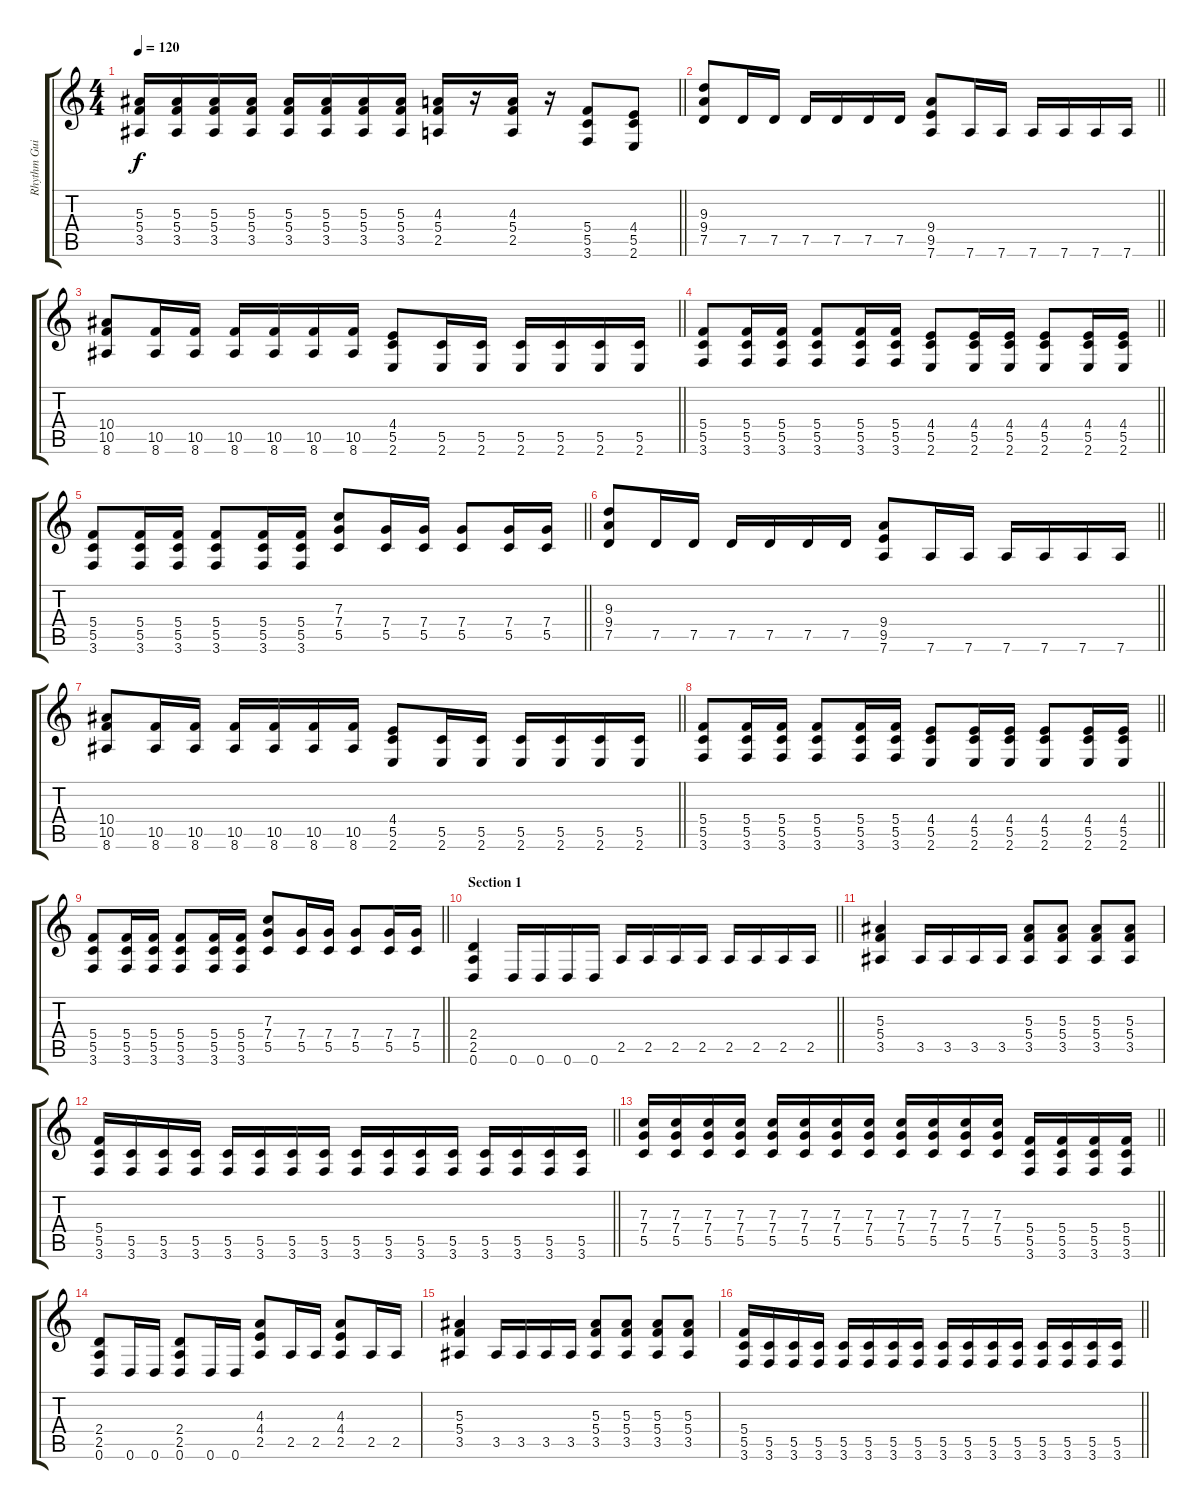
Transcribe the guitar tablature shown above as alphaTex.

\track ("Rhythm Guitar" "Rhythm Gui") {instrument distortionguitar}
\staff {score tabs}
\tuning (D4 A3 F3 C3 G2 D2) {hide}
\ts (4 4)
\tempo 120
\clef g2
\barLineRight lightlight
\ks c
(5.3 5.4 3.5).16{dy f} (5.3 5.4 3.5).16 (5.3 5.4 3.5).16 (5.3 5.4 3.5).16 (5.3 5.4 3.5).16 (5.3 5.4 3.5).16 (5.3 5.4 3.5).16 (5.3 5.4 3.5).16 (4.3 5.4 2.5).16 r.16 (4.3 5.4 2.5).16 r.16 (5.4 5.5 3.6).8 (4.4 5.5 2.6).8 |
\section ("" "")
\barLineRight lightlight
(9.3 9.4 7.5).8 7.5.16 7.5.16 7.5.16 7.5.16 7.5.16 7.5.16 (9.4 9.5 7.6).8 7.6.16 7.6.16 7.6.16 7.6.16 7.6.16 7.6.16 |
\barLineRight lightlight
(10.4 10.5 8.6).8 (10.5 8.6).16 (10.5 8.6).16 (10.5 8.6).16 (10.5 8.6).16 (10.5 8.6).16 (10.5 8.6).16 (4.4 5.5 2.6).8 (5.5 2.6).16 (5.5 2.6).16 (5.5 2.6).16 (5.5 2.6).16 (5.5 2.6).16 (5.5 2.6).16 |
\barLineRight lightlight
(5.4 5.5 3.6).8 (5.4 5.5 3.6).16 (5.4 5.5 3.6).16 (5.4 5.5 3.6).8 (5.4 5.5 3.6).16 (5.4 5.5 3.6).16 (4.4 5.5 2.6).8 (4.4 5.5 2.6).16 (4.4 5.5 2.6).16 (4.4 5.5 2.6).8 (4.4 5.5 2.6).16 (4.4 5.5 2.6).16 |
\barLineRight lightlight
(5.4 5.5 3.6).8 (5.4 5.5 3.6).16 (5.4 5.5 3.6).16 (5.4 5.5 3.6).8 (5.4 5.5 3.6).16 (5.4 5.5 3.6).16 (7.3 7.4 5.5).8 (7.4 5.5).16 (7.4 5.5).16 (7.4 5.5).8 (7.4 5.5).16 (7.4 5.5).16 |
\barLineRight lightlight
(9.3 9.4 7.5).8 7.5.16 7.5.16 7.5.16 7.5.16 7.5.16 7.5.16 (9.4 9.5 7.6).8 7.6.16 7.6.16 7.6.16 7.6.16 7.6.16 7.6.16 |
\barLineRight lightlight
(10.4 10.5 8.6).8 (10.5 8.6).16 (10.5 8.6).16 (10.5 8.6).16 (10.5 8.6).16 (10.5 8.6).16 (10.5 8.6).16 (4.4 5.5 2.6).8 (5.5 2.6).16 (5.5 2.6).16 (5.5 2.6).16 (5.5 2.6).16 (5.5 2.6).16 (5.5 2.6).16 |
\barLineRight lightlight
(5.4 5.5 3.6).8 (5.4 5.5 3.6).16 (5.4 5.5 3.6).16 (5.4 5.5 3.6).8 (5.4 5.5 3.6).16 (5.4 5.5 3.6).16 (4.4 5.5 2.6).8 (4.4 5.5 2.6).16 (4.4 5.5 2.6).16 (4.4 5.5 2.6).8 (4.4 5.5 2.6).16 (4.4 5.5 2.6).16 |
\barLineRight lightlight
(5.4 5.5 3.6).8 (5.4 5.5 3.6).16 (5.4 5.5 3.6).16 (5.4 5.5 3.6).8 (5.4 5.5 3.6).16 (5.4 5.5 3.6).16 (7.3 7.4 5.5).8 (7.4 5.5).16 (7.4 5.5).16 (7.4 5.5).8 (7.4 5.5).16 (7.4 5.5).16 |
\section ("" "Section 1")
\barLineRight lightlight
(2.4 2.5 0.6).4 0.6.16 0.6.16 0.6.16 0.6.16 2.5.16 2.5.16 2.5.16 2.5.16 2.5.16 2.5.16 2.5.16 2.5.16 |
(5.3 5.4 3.5).4 3.5.16 3.5.16 3.5.16 3.5.16 (5.3 5.4 3.5).8 (5.3 5.4 3.5).8 (5.3 5.4 3.5).8 (5.3 5.4 3.5).8 |
\barLineRight lightlight
(5.4 5.5 3.6).16 (5.5 3.6).16 (5.5 3.6).16 (5.5 3.6).16 (5.5 3.6).16 (5.5 3.6).16 (5.5 3.6).16 (5.5 3.6).16 (5.5 3.6).16 (5.5 3.6).16 (5.5 3.6).16 (5.5 3.6).16 (5.5 3.6).16 (5.5 3.6).16 (5.5 3.6).16 (5.5 3.6).16 |
\barLineRight lightlight
(7.3 7.4 5.5).16 (7.3 7.4 5.5).16 (7.3 7.4 5.5).16 (7.3 7.4 5.5).16 (7.3 7.4 5.5).16 (7.3 7.4 5.5).16 (7.3 7.4 5.5).16 (7.3 7.4 5.5).16 (7.3 7.4 5.5).16 (7.3 7.4 5.5).16 (7.3 7.4 5.5).16 (7.3 7.4 5.5).16 (5.4 5.5 3.6).16 (5.4 5.5 3.6).16 (5.4 5.5 3.6).16 (5.4 5.5 3.6).16 |
(2.4 2.5 0.6).8 0.6.16 0.6.16 (2.4 2.5 0.6).8 0.6.16 0.6.16 (4.3 4.4 2.5).8 2.5.16 2.5.16 (4.3 4.4 2.5).8 2.5.16 2.5.16 |
(5.3 5.4 3.5).4 3.5.16 3.5.16 3.5.16 3.5.16 (5.3 5.4 3.5).8 (5.3 5.4 3.5).8 (5.3 5.4 3.5).8 (5.3 5.4 3.5).8 |
\barLineRight lightlight
(5.4 5.5 3.6).16 (5.5 3.6).16 (5.5 3.6).16 (5.5 3.6).16 (5.5 3.6).16 (5.5 3.6).16 (5.5 3.6).16 (5.5 3.6).16 (5.5 3.6).16 (5.5 3.6).16 (5.5 3.6).16 (5.5 3.6).16 (5.5 3.6).16 (5.5 3.6).16 (5.5 3.6).16 (5.5 3.6).16
